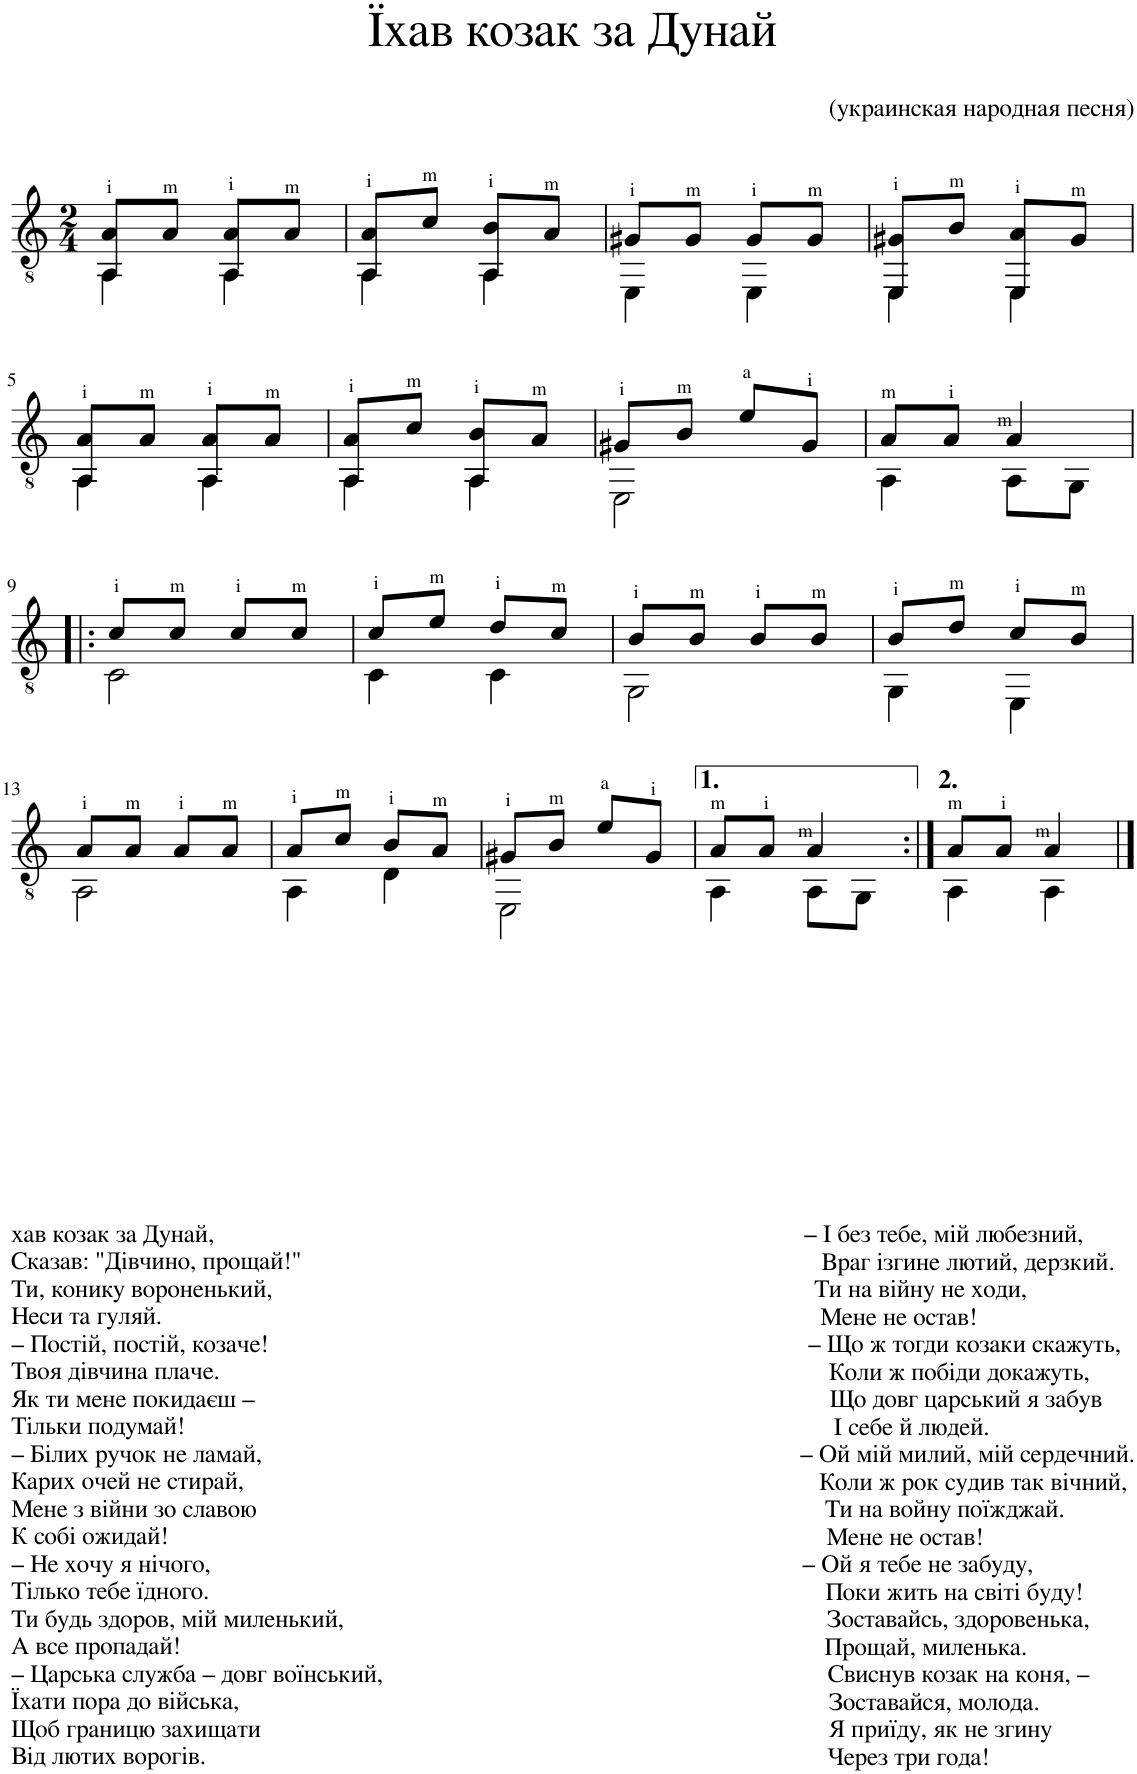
**kern
*part1
*staff1
*I"Guitar
*clefGv2
*k[]
*M2/4
=1
*^
8AA/ 8A/L	4AA\
8A/J	.
8AA/ 8A/L	4AA\
8A/J	.
=2	=2
8AA/ 8A/L	4AA\
8c/J	.
8AA/ 8B/L	4AA\
8A/J	.
=3	=3
8G#X/L	4EE\
8G#/J	.
8G#/L	4EE\
8G#/J	.
=4	=4
8EE/ 8G#X/L	4EE\
8B/J	.
8EE/ 8A/L	4EE\
8G#/J	.
!!LO:LB:g=z	!!
=5	=5
8AA/ 8A/L	4AA\
8A/J	.
8AA/ 8A/L	4AA\
8A/J	.
=6	=6
8AA/ 8A/L	4AA\
8c/J	.
8AA/ 8B/L	4AA\
8A/J	.
=7	=7
8G#X/L	2EE\
8B/J	.
8e/L	.
8G#/J	.
=8	=8
8A/L	4AA\
8A/J	.
4A/	8AA\L
.	8GG\J
!!LO:LB:g=z	!!
=9!|:	=9!|:
8c/L	2C\
8c/J	.
8c/L	.
8c/J	.
=10	=10
8c/L	4C\
8e/J	.
8d/L	4C\
8c/J	.
=11	=11
8B/L	2GG\
8B/J	.
8B/L	.
8B/J	.
=12	=12
8B/L	4GG\
8d/J	.
8c/L	4EE\
8B/J	.
!!LO:LB:g=z	!!
=13	=13
8A/L	2AA\
8A/J	.
8A/L	.
8A/J	.
=14	=14
8A/L	4AA\
8c/J	.
8B/L	4D\
8A/J	.
=15	=15
8G#X/L	2EE\
8B/J	.
8e/L	.
8G#/J	.
=16	=16
8A/L	4AA\
8A/J	.
4A/	8AA\L
.	8GG\J
=17:|!	=17:|!
8A/L	4AA\
8A/J	.
4A/	4AA\
*v	*v
==
*-
